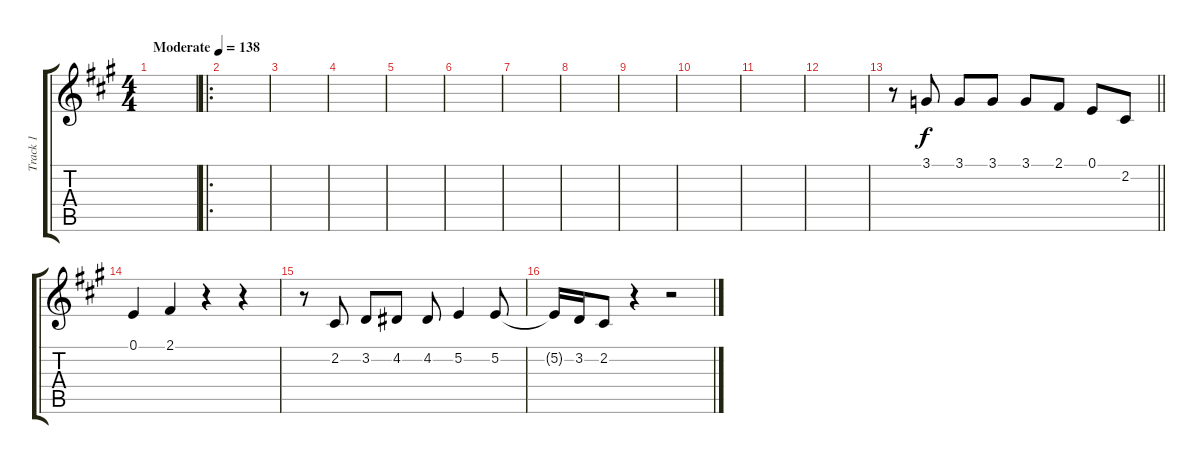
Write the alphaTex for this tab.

\track ("Track 1" "Track 1") {instrument tenorsax}
\staff {score tabs}
\tuning (E4 B3 G3 D3 A2 E2) {hide}
\ts (4 4)
\tempo (138 "Moderate")
\clef g2
\ks a
|
\ro
|
|
|
|
|
|
|
|
|
|
|
\barLineRight lightlight
r.8 3.1.8 3.1.8 3.1.8 3.1.8 2.1.8 0.1.8 2.2.8 |
0.1.4 2.1.4 r.4 r.4 |
r.8 2.2.8 3.2.8 4.2.8 4.2.8 5.2.4 5.2.8 |
5.2{t}.16 3.2.16 2.2.8 r.4 r.2
